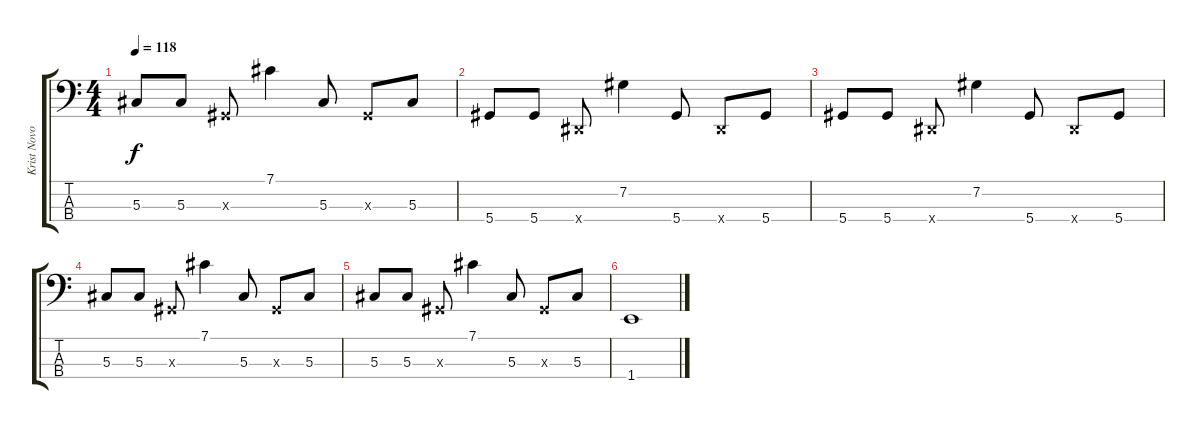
\track ("Krist Novoselic - Acoustic Bass" "Krist Novo") {instrument acousticbass}
\staff {score tabs}
\tuning (Gb2 Db2 Ab1 Eb1) {hide}
\ts (4 4)
\tempo 118
\clef f4
\ks c
5.3.8{dy f} 5.3.8 0.3{x}.8 7.1.4 5.3.8 0.3{x}.8 5.3.8 |
5.4.8 5.4.8 0.4{x}.8 7.2.4 5.4.8 0.4{x}.8 5.4.8 |
5.4.8 5.4.8 0.4{x}.8 7.2.4 5.4.8 0.4{x}.8 5.4.8 |
5.3.8 5.3.8 0.3{x}.8 7.1.4 5.3.8 0.3{x}.8 5.3.8 |
5.3.8 5.3.8 0.3{x}.8 7.1.4 5.3.8 0.3{x}.8 5.3.8 |
1.4.1
